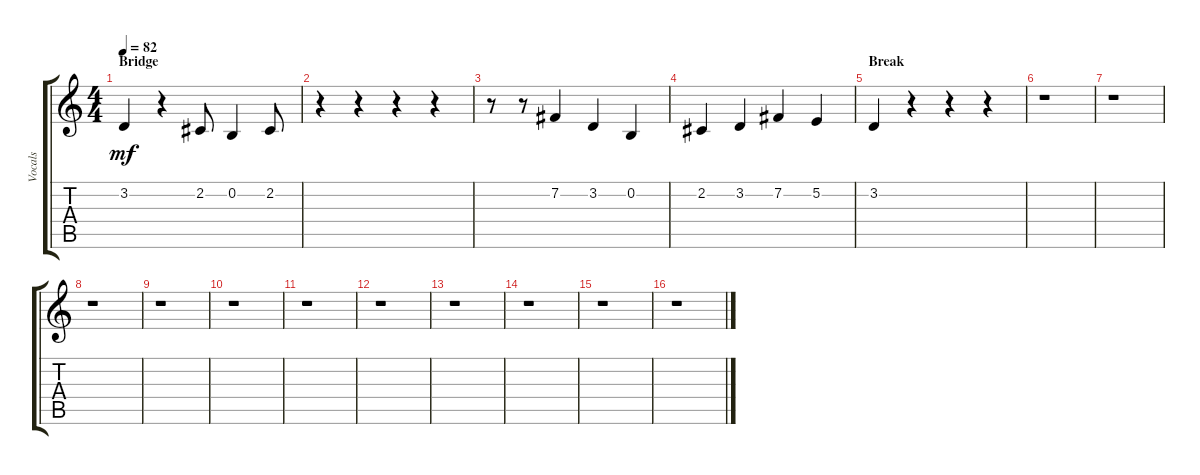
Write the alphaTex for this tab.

\track ("Vocals" "Vocals") {instrument synthvoice}
\staff {score tabs}
\tuning (E4 B3 G3 D3 A2 E2) {hide}
\ts (4 4)
\section ("" "Bridge")
\tempo 82
\clef g2
\ks c
3.2.4{dy mf} r.4 2.2.8 0.2.4 2.2.8 |
r.4 r.4 r.4 r.4 |
r.8 r.8 7.2.4 3.2.4 0.2.4 |
2.2.4 3.2.4 7.2.4 5.2.4 |
\section ("" "Break")
3.2.4 r.4 r.4 r.4 |
r.1 |
r.1 |
r.1 |
r.1 |
r.1 |
r.1 |
r.1 |
r.1 |
r.1 |
r.1 |
r.1
